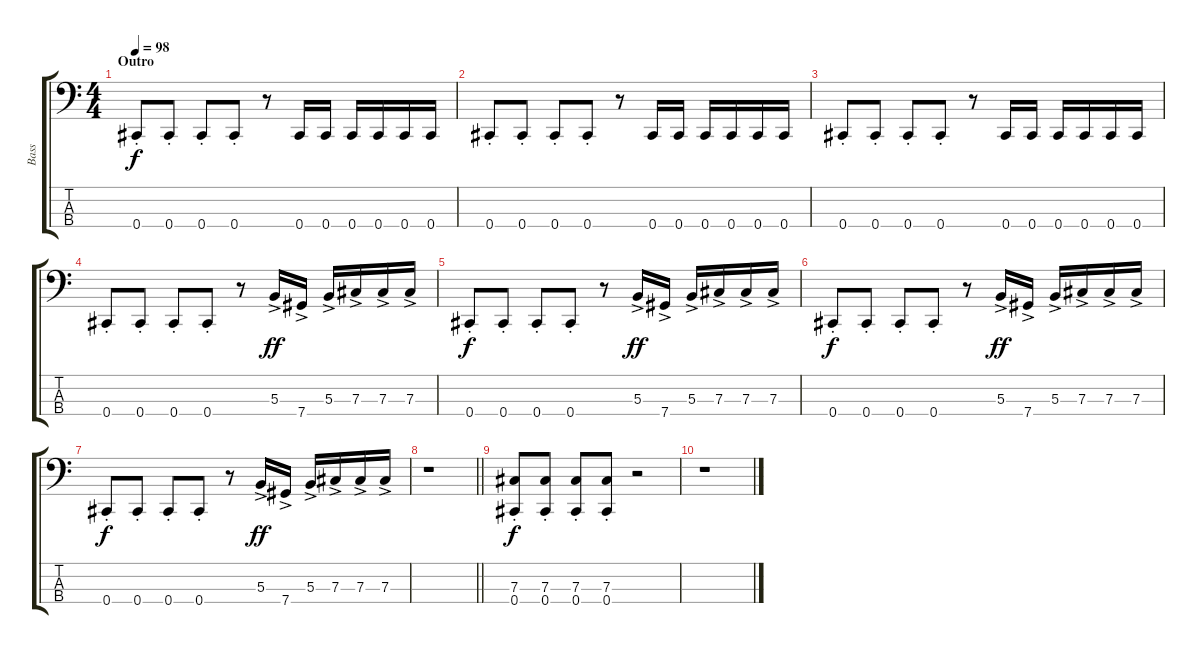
\track ("Bass" "Bass") {instrument electricbasspick}
\staff {score tabs}
\tuning (E2 B1 Gb1 Db1) {hide}
\ts (4 4)
\section ("" "Outro")
\tempo 98
\clef f4
\ks c
0.4{st}.8{dy f} 0.4{st}.8 0.4{st}.8 0.4{st}.8 r.8 0.4.16 0.4.16 0.4.16 0.4.16 0.4.16 0.4.16 |
0.4{st}.8 0.4{st}.8 0.4{st}.8 0.4{st}.8 r.8 0.4.16 0.4.16 0.4.16 0.4.16 0.4.16 0.4.16 |
0.4{st}.8 0.4{st}.8 0.4{st}.8 0.4{st}.8 r.8 0.4.16 0.4.16 0.4.16 0.4.16 0.4.16 0.4.16 |
0.4{st}.8 0.4{st}.8 0.4{st}.8 0.4{st}.8 r.8 5.3{ac}.16{dy ff} 7.4{ac}.16 5.3{ac}.16 7.3{ac}.16 7.3{ac}.16 7.3{ac}.16 |
0.4{st}.8{dy f} 0.4{st}.8 0.4{st}.8 0.4{st}.8 r.8 5.3{ac}.16{dy ff} 7.4{ac}.16 5.3{ac}.16 7.3{ac}.16 7.3{ac}.16 7.3{ac}.16 |
0.4{st}.8{dy f} 0.4{st}.8 0.4{st}.8 0.4{st}.8 r.8 5.3{ac}.16{dy ff} 7.4{ac}.16 5.3{ac}.16 7.3{ac}.16 7.3{ac}.16 7.3{ac}.16 |
0.4{st}.8{dy f} 0.4{st}.8 0.4{st}.8 0.4{st}.8 r.8 5.3{ac}.16{dy ff} 7.4{ac}.16 5.3{ac}.16 7.3{ac}.16 7.3{ac}.16 7.3{ac}.16 |
\barLineRight lightlight
r.1 |
(7.3{st} 0.4{st}).8{dy f} (7.3{st} 0.4{st}).8 (7.3{st} 0.4{st}).8 (7.3{st} 0.4{st}).8 r.2 |
r.1
